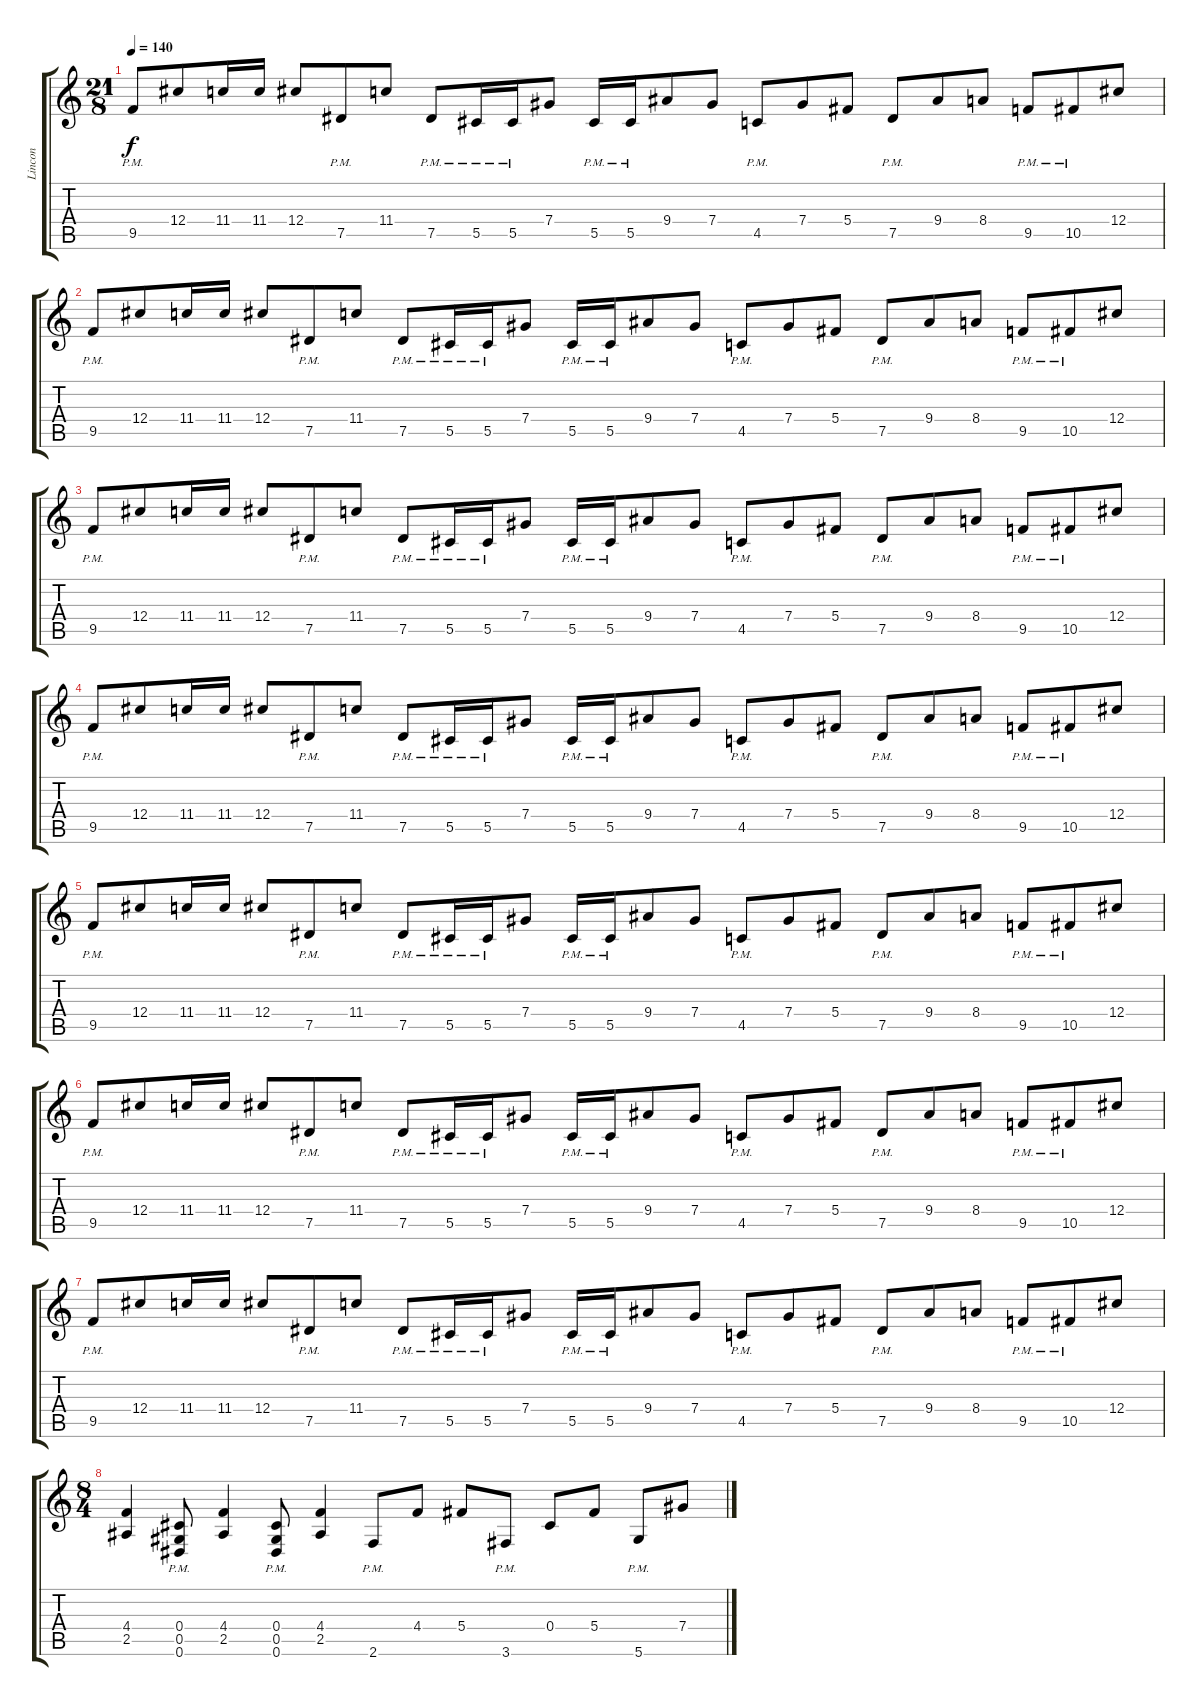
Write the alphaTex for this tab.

\track ("Lincon" "Lincon") {instrument distortionguitar}
\staff {score tabs}
\tuning (Eb4 Bb3 Gb3 Db3 Ab2 Eb2) {hide}
\ts (21 8)
\tempo 140
\clef g2
\ks c
9.5{pm}.8{dy f} 12.4.8 11.4.16 11.4.16 12.4.8 7.5{pm}.8 11.4.8 7.5{pm}.8 5.5{pm}.16 5.5{pm}.16 7.4.8 5.5{pm}.16 5.5{pm}.16 9.4.8 7.4.8 4.5{pm}.8 7.4.8 5.4.8 7.5{pm}.8 9.4.8 8.4.8 9.5{pm}.8 10.5{pm}.8 12.4.8 |
9.5{pm}.8 12.4.8 11.4.16 11.4.16 12.4.8 7.5{pm}.8 11.4.8 7.5{pm}.8 5.5{pm}.16 5.5{pm}.16 7.4.8 5.5{pm}.16 5.5{pm}.16 9.4.8 7.4.8 4.5{pm}.8 7.4.8 5.4.8 7.5{pm}.8 9.4.8 8.4.8 9.5{pm}.8 10.5{pm}.8 12.4.8 |
9.5{pm}.8 12.4.8 11.4.16 11.4.16 12.4.8 7.5{pm}.8 11.4.8 7.5{pm}.8 5.5{pm}.16 5.5{pm}.16 7.4.8 5.5{pm}.16 5.5{pm}.16 9.4.8 7.4.8 4.5{pm}.8 7.4.8 5.4.8 7.5{pm}.8 9.4.8 8.4.8 9.5{pm}.8 10.5{pm}.8 12.4.8 |
9.5{pm}.8 12.4.8 11.4.16 11.4.16 12.4.8 7.5{pm}.8 11.4.8 7.5{pm}.8 5.5{pm}.16 5.5{pm}.16 7.4.8 5.5{pm}.16 5.5{pm}.16 9.4.8 7.4.8 4.5{pm}.8 7.4.8 5.4.8 7.5{pm}.8 9.4.8 8.4.8 9.5{pm}.8 10.5{pm}.8 12.4.8 |
9.5{pm}.8 12.4.8 11.4.16 11.4.16 12.4.8 7.5{pm}.8 11.4.8 7.5{pm}.8 5.5{pm}.16 5.5{pm}.16 7.4.8 5.5{pm}.16 5.5{pm}.16 9.4.8 7.4.8 4.5{pm}.8 7.4.8 5.4.8 7.5{pm}.8 9.4.8 8.4.8 9.5{pm}.8 10.5{pm}.8 12.4.8 |
9.5{pm}.8 12.4.8 11.4.16 11.4.16 12.4.8 7.5{pm}.8 11.4.8 7.5{pm}.8 5.5{pm}.16 5.5{pm}.16 7.4.8 5.5{pm}.16 5.5{pm}.16 9.4.8 7.4.8 4.5{pm}.8 7.4.8 5.4.8 7.5{pm}.8 9.4.8 8.4.8 9.5{pm}.8 10.5{pm}.8 12.4.8 |
9.5{pm}.8 12.4.8 11.4.16 11.4.16 12.4.8 7.5{pm}.8 11.4.8 7.5{pm}.8 5.5{pm}.16 5.5{pm}.16 7.4.8 5.5{pm}.16 5.5{pm}.16 9.4.8 7.4.8 4.5{pm}.8 7.4.8 5.4.8 7.5{pm}.8 9.4.8 8.4.8 9.5{pm}.8 10.5{pm}.8 12.4.8 |
\ts (8 4)
(4.4 2.5).4 (0.4{pm} 0.5{pm} 0.6{pm}).8 (4.4 2.5).4 (0.4{pm} 0.5{pm} 0.6{pm}).8 (4.4 2.5).4 2.6{pm}.8 4.4.8 5.4.8 3.6{pm}.8 0.4.8 5.4.8 5.6{pm}.8 7.4.8
